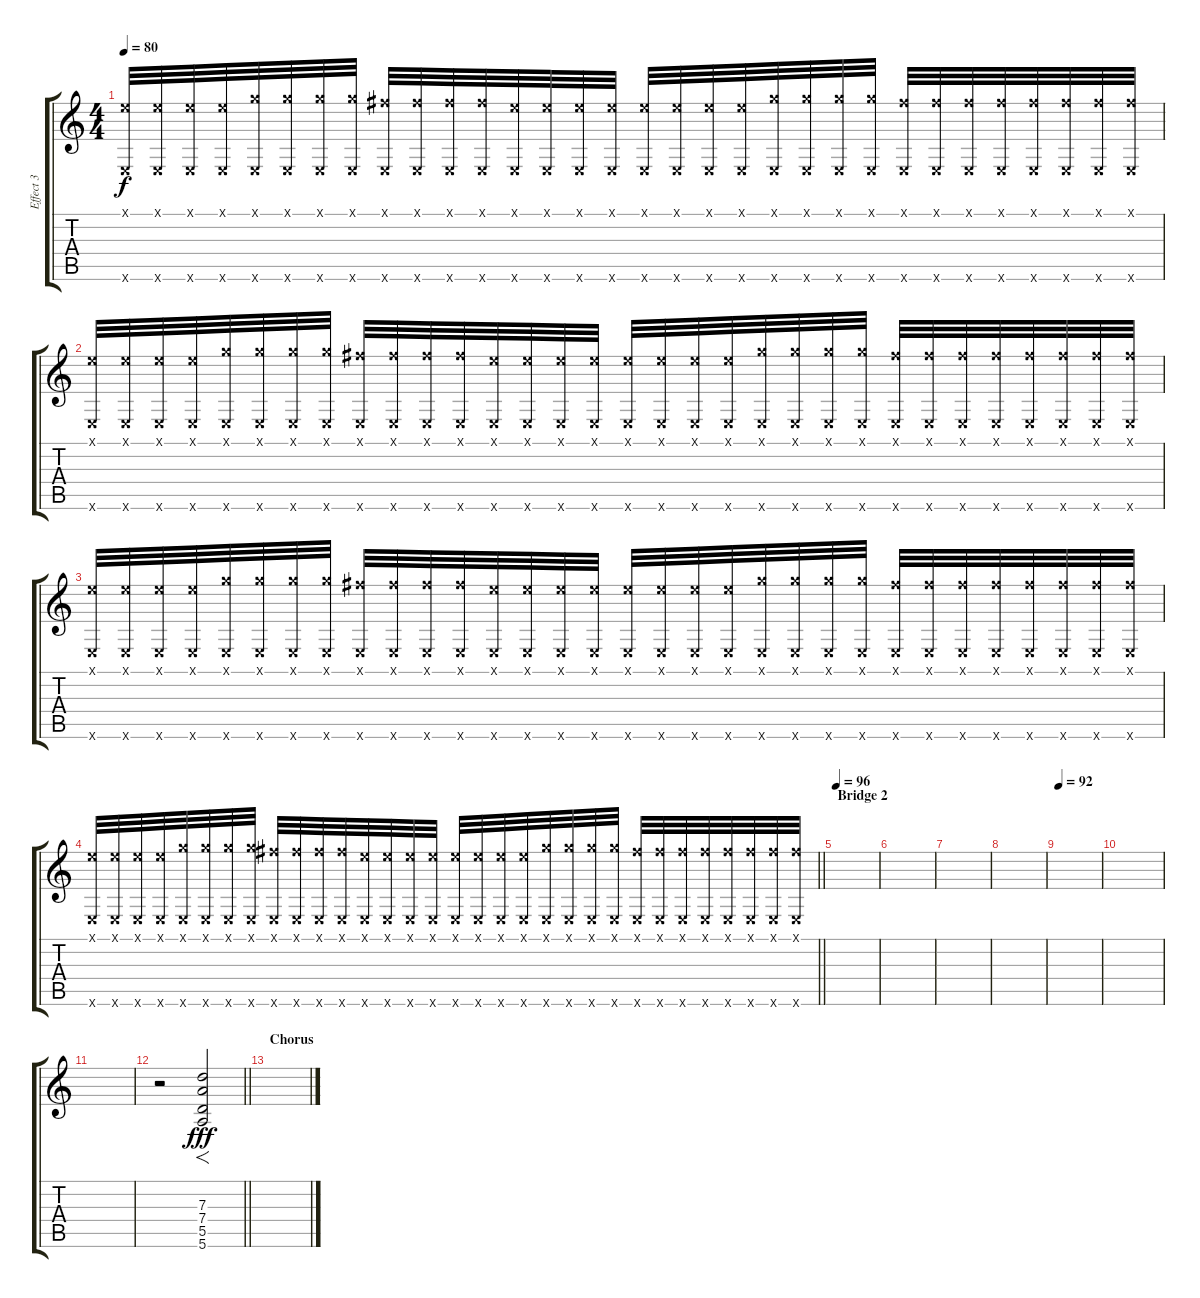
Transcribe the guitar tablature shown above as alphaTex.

\track ("Effect 3" "Effect 3") {instrument distortionguitar}
\staff {score tabs}
\tuning (E4 B3 G3 D3 A2 E2) {hide}
\ts (4 4)
\tempo 80
\clef g2
\ks c
(0.1{x} 0.6{x}).32{dy f volume 5 instrument lead2sawtooth} (0.1{x} 0.6{x}).32 (0.1{x} 0.6{x}).32 (0.1{x} 0.6{x}).32 (3.1{x} 0.6{x}).32 (3.1{x} 0.6{x}).32 (3.1{x} 0.6{x}).32 (3.1{x} 0.6{x}).32 (2.1{x} 0.6{x}).32 (2.1{x} 0.6{x}).32 (2.1{x} 0.6{x}).32 (2.1{x} 0.6{x}).32 (0.1{x} 0.6{x}).32 (0.1{x} 0.6{x}).32 (0.1{x} 0.6{x}).32 (0.1{x} 0.6{x}).32 (0.1{x} 0.6{x}).32 (0.1{x} 0.6{x}).32 (0.1{x} 0.6{x}).32 (0.1{x} 0.6{x}).32 (3.1{x} 0.6{x}).32 (3.1{x} 0.6{x}).32 (3.1{x} 0.6{x}).32 (3.1{x} 0.6{x}).32 (2.1{x} 0.6{x}).32 (2.1{x} 0.6{x}).32 (2.1{x} 0.6{x}).32 (2.1{x} 0.6{x}).32 (2.1{x} 0.6{x}).32 (2.1{x} 0.6{x}).32 (2.1{x} 0.6{x}).32 (2.1{x} 0.6{x}).32 |
(0.1{x} 0.6{x}).32{instrument lead2sawtooth} (0.1{x} 0.6{x}).32 (0.1{x} 0.6{x}).32 (0.1{x} 0.6{x}).32 (3.1{x} 0.6{x}).32 (3.1{x} 0.6{x}).32 (3.1{x} 0.6{x}).32 (3.1{x} 0.6{x}).32 (2.1{x} 0.6{x}).32 (2.1{x} 0.6{x}).32 (2.1{x} 0.6{x}).32 (2.1{x} 0.6{x}).32 (0.1{x} 0.6{x}).32 (0.1{x} 0.6{x}).32 (0.1{x} 0.6{x}).32 (0.1{x} 0.6{x}).32 (0.1{x} 0.6{x}).32 (0.1{x} 0.6{x}).32 (0.1{x} 0.6{x}).32 (0.1{x} 0.6{x}).32 (3.1{x} 0.6{x}).32 (3.1{x} 0.6{x}).32 (3.1{x} 0.6{x}).32 (3.1{x} 0.6{x}).32 (2.1{x} 0.6{x}).32 (2.1{x} 0.6{x}).32 (2.1{x} 0.6{x}).32 (2.1{x} 0.6{x}).32 (2.1{x} 0.6{x}).32 (2.1{x} 0.6{x}).32 (2.1{x} 0.6{x}).32 (2.1{x} 0.6{x}).32 |
(0.1{x} 0.6{x}).32{instrument lead2sawtooth} (0.1{x} 0.6{x}).32 (0.1{x} 0.6{x}).32 (0.1{x} 0.6{x}).32 (3.1{x} 0.6{x}).32 (3.1{x} 0.6{x}).32 (3.1{x} 0.6{x}).32 (3.1{x} 0.6{x}).32 (2.1{x} 0.6{x}).32 (2.1{x} 0.6{x}).32 (2.1{x} 0.6{x}).32 (2.1{x} 0.6{x}).32 (0.1{x} 0.6{x}).32 (0.1{x} 0.6{x}).32 (0.1{x} 0.6{x}).32 (0.1{x} 0.6{x}).32 (0.1{x} 0.6{x}).32 (0.1{x} 0.6{x}).32 (0.1{x} 0.6{x}).32 (0.1{x} 0.6{x}).32 (3.1{x} 0.6{x}).32 (3.1{x} 0.6{x}).32 (3.1{x} 0.6{x}).32 (3.1{x} 0.6{x}).32 (2.1{x} 0.6{x}).32 (2.1{x} 0.6{x}).32 (2.1{x} 0.6{x}).32 (2.1{x} 0.6{x}).32 (2.1{x} 0.6{x}).32 (2.1{x} 0.6{x}).32 (2.1{x} 0.6{x}).32 (2.1{x} 0.6{x}).32 |
\barLineRight lightlight
(0.1{x} 0.6{x}).32{instrument lead2sawtooth} (0.1{x} 0.6{x}).32 (0.1{x} 0.6{x}).32 (0.1{x} 0.6{x}).32 (3.1{x} 0.6{x}).32 (3.1{x} 0.6{x}).32 (3.1{x} 0.6{x}).32 (3.1{x} 0.6{x}).32 (2.1{x} 0.6{x}).32 (2.1{x} 0.6{x}).32 (2.1{x} 0.6{x}).32 (2.1{x} 0.6{x}).32 (0.1{x} 0.6{x}).32 (0.1{x} 0.6{x}).32 (0.1{x} 0.6{x}).32 (0.1{x} 0.6{x}).32 (0.1{x} 0.6{x}).32 (0.1{x} 0.6{x}).32 (0.1{x} 0.6{x}).32 (0.1{x} 0.6{x}).32 (3.1{x} 0.6{x}).32 (3.1{x} 0.6{x}).32 (3.1{x} 0.6{x}).32 (3.1{x} 0.6{x}).32 (2.1{x} 0.6{x}).32 (2.1{x} 0.6{x}).32 (2.1{x} 0.6{x}).32 (2.1{x} 0.6{x}).32 (2.1{x} 0.6{x}).32 (2.1{x} 0.6{x}).32 (2.1{x} 0.6{x}).32 (2.1{x} 0.6{x}).32 |
\section ("" "Bridge 2")
\tempo 96
|
|
|
|
\tempo 92
|
|
|
\barLineRight lightlight
r.2{instrument distortionguitar} (7.3 7.4 5.5 5.6).2{f dy fff} |
\section ("" "Chorus")
